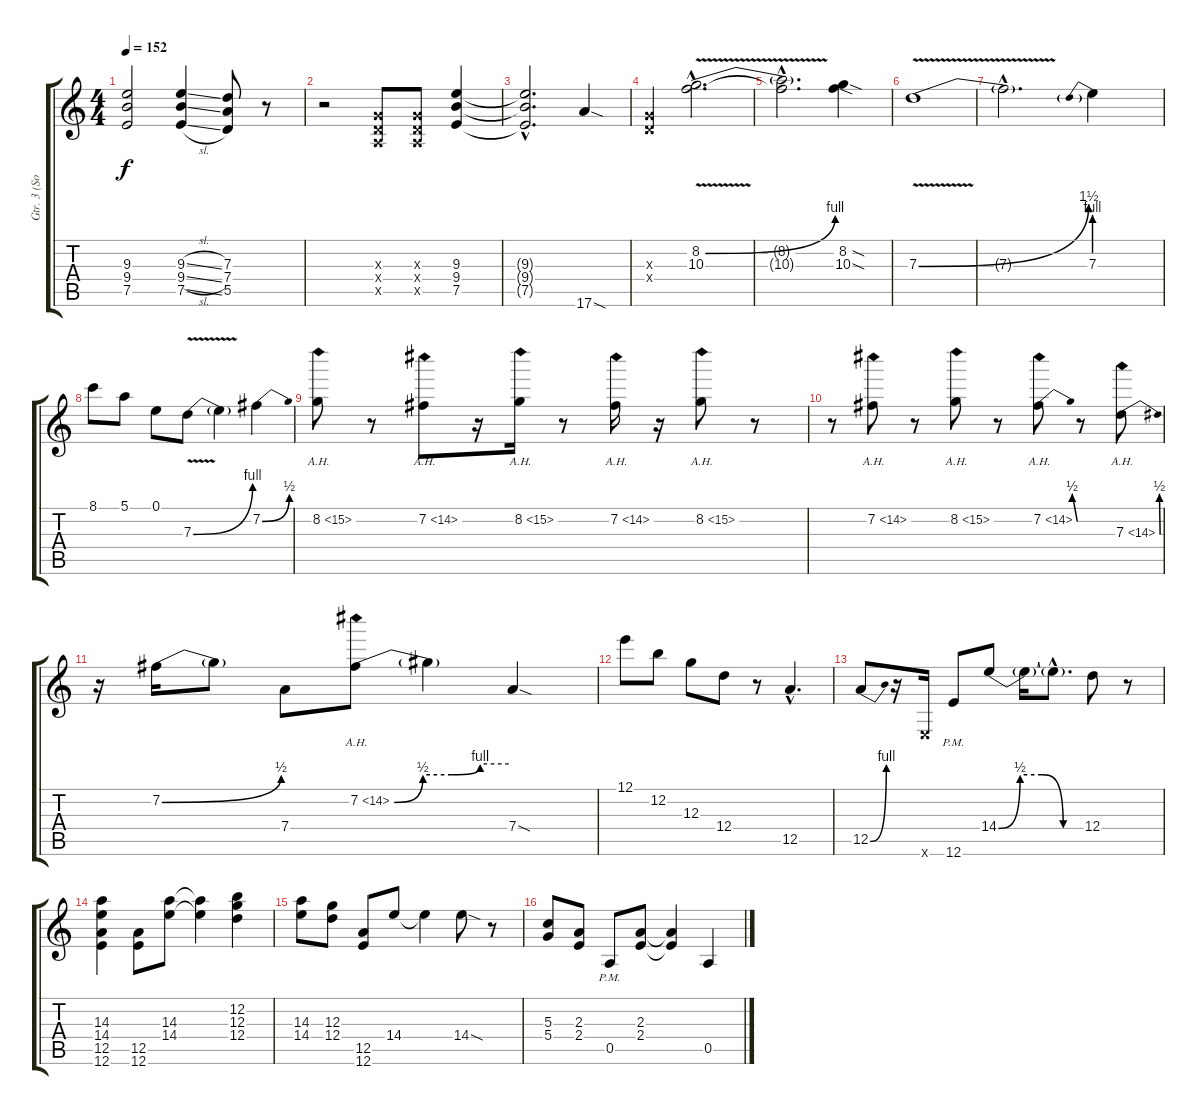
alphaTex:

\track ("Gtr. 3 (Solo)" "Gtr. 3 (So") {instrument distortionguitar}
\staff {score tabs}
\tuning (E4 B3 G3 D3 A2 E2) {hide}
\ts (4 4)
\tempo 152
\clef g2
\ks c
(9.3{t} 9.4{t} 7.5{t}).2{dy f} (9.3{sl} 9.4{sl} 7.5{sl}).4 (7.3 7.4 5.5).8 r.8 |
r.2 (0.3{x} 0.4{x} 0.5{x}).8 (0.3{x} 0.4{x} 0.5{x}).8 (9.3 9.4 7.5).4 |
(9.3{hac t} 9.4{hac t} 7.5{hac t}).2{d} 17.6{sod}.4 |
(0.3{x} 0.4{x}).4 (8.2{be (bend 0 0 60 4) v hac} 10.3{hac}).2{d} |
(8.2{hac t} 10.3{hac t}).2{d} (8.2{sod} 10.3{sod}).4 |
7.3{be (bend 0 0 60 6) v}.1 |
7.3{hac t}.2{d} 7.3{be (prebend 0 4 60 4)}.4 |
8.1.8 5.1.8 0.1.8 7.3{be (bend 0 0 60 4) v}.8 7.3{t}.4 7.2{be (bend 0 0 60 2)}.4 |
8.2{ah 7}.8 r.8 7.2{ah 7}.8 r.16 8.2{ah 7}.16 r.8 7.2{ah 7}.16 r.16 8.2{ah 7}.8 r.8 |
r.8 7.2{ah 7}.8 r.8 8.2{ah 7}.8 r.8 7.2{be (bend 0 0 60 2) ah 7}.8 r.8 7.3{be (bend 0 0 60 2) ah 7}.8 |
r.16 7.2{be (bend 0 0 60 2)}.16 7.2{t}.8 7.4.8 7.2{be (custom 0 0 15 2 30 2 45 4 60 4) ah 7}.8 7.2{t}.4 7.4{sod}.4 |
12.1.8 12.2.8 12.3.8 12.4.8 r.8 12.5{hac}.4{d} |
12.5{be (bend 0 0 60 4)}.8 r.16 0.6{x}.16 12.6{pm}.8 14.4{be (custom 0 0 15 2 30 2 45 0 60 0)}.8 14.4{t}.16 14.4{hac t}.8{d} 12.4.8 r.8 |
(14.3 14.4 12.5 12.6).4 (12.5 12.6).8 (14.3 14.4).8 (14.3{t} 14.4{t}).4 (12.2 12.3 12.4).4 |
(14.3 14.4).8 (12.3 12.4).8 (12.5 12.6).8 14.4.8 14.4{t}.4 14.4{sod}.8 r.8 |
(5.3 5.4).8 (2.3 2.4).8 0.5{pm}.8 (2.3 2.4).8 (2.3{t} 2.4{t}).4 0.5.4
